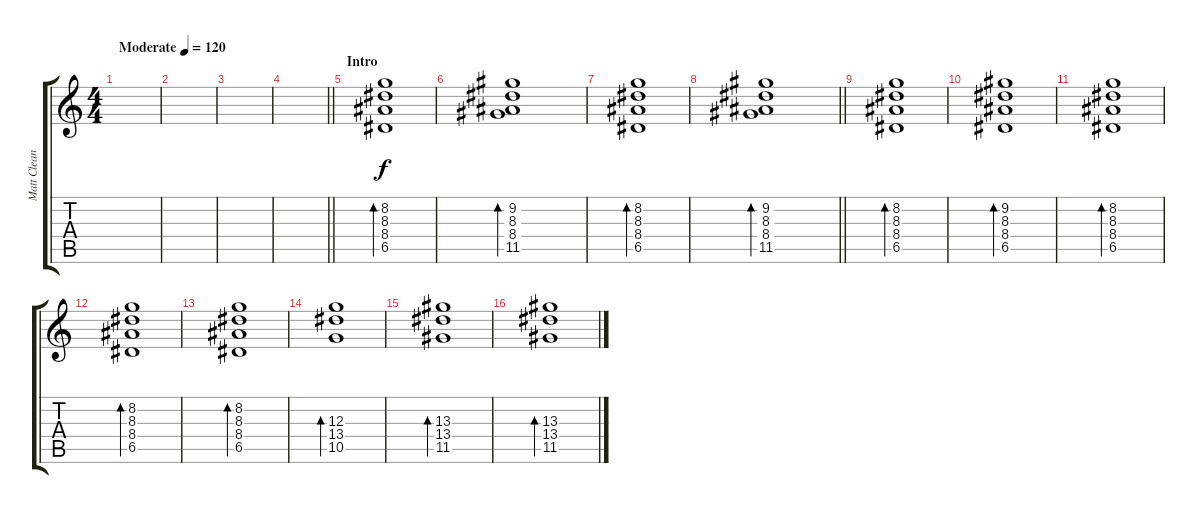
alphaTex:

\track ("Matt Clean" "Matt Clean") {instrument electricguitarclean}
\staff {score tabs}
\tuning (E4 B3 G3 D3 A2 E2) {hide}
\ts (4 4)
\tempo (120 "Moderate")
\clef g2
\ks c
|
|
|
\barLineRight lightlight
|
\section ("" "Intro")
(8.2 8.3 8.4 6.5).1{bd 240} |
(9.2 8.3 8.4 11.5).1{bd 240} |
(8.2 8.3 8.4 6.5).1{bd 240} |
\barLineRight lightlight
(9.2 8.3 8.4 11.5).1{bd 240} |
\section ("" "")
(8.2 8.3 8.4 6.5).1{bd 240} |
(9.2 8.3 8.4 6.5).1{bd 240} |
(8.2 8.3 8.4 6.5).1{bd 240} |
(8.2 8.3 8.4 6.5).1{bd 240} |
(8.2 8.3 8.4 6.5).1{bd 240} |
(12.3 13.4 10.5).1{bd 240} |
(13.3 13.4 11.5).1{bd 240} |
(13.3 13.4 11.5).1{bd 240}
